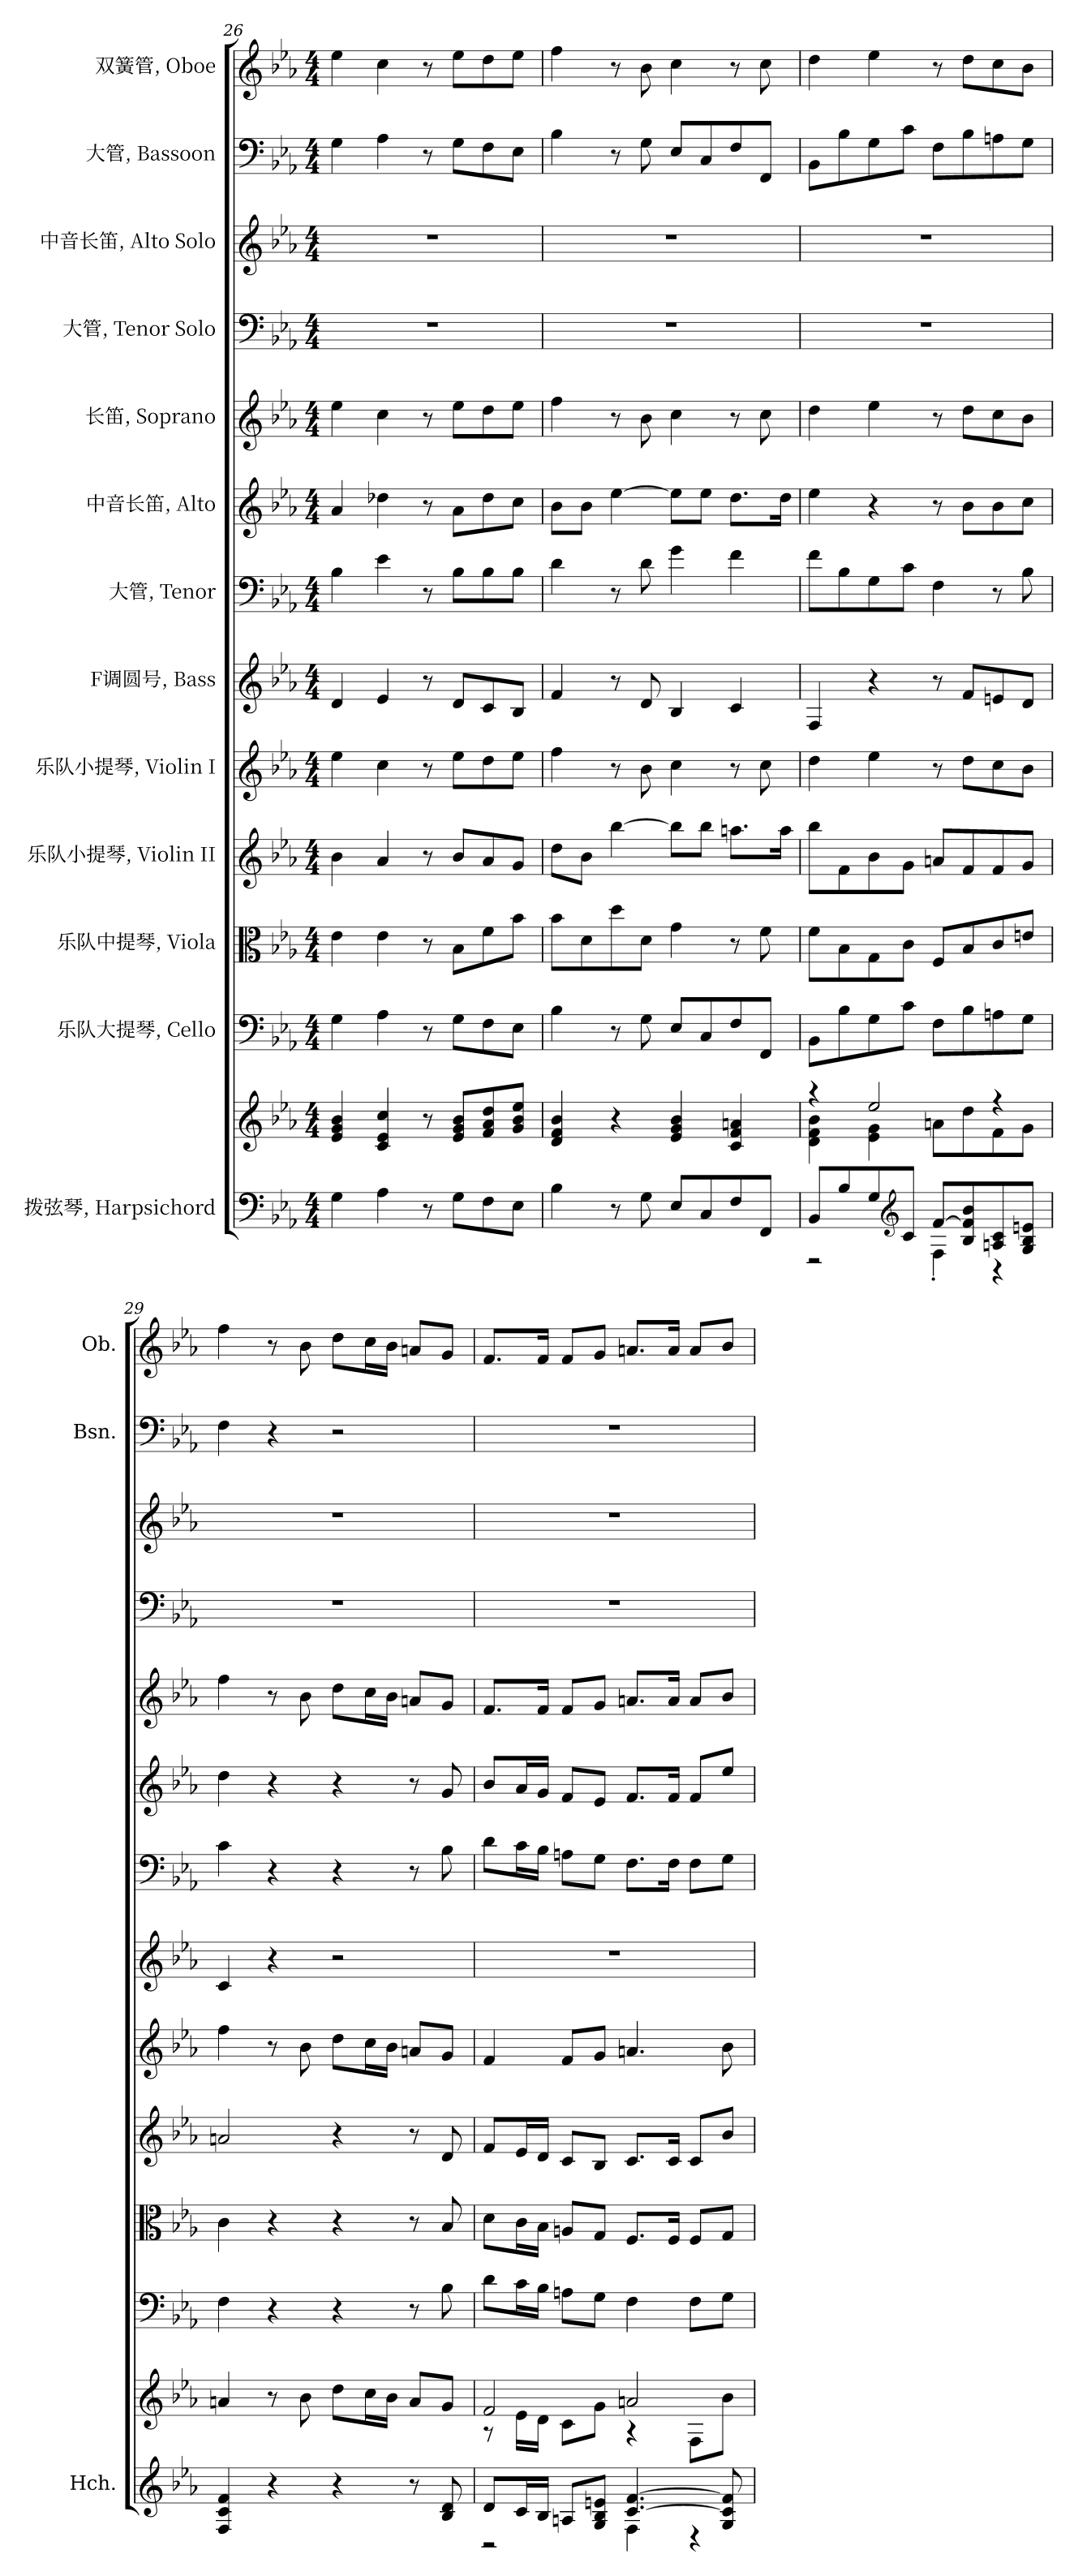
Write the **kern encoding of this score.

**kern	**kern	**kern	**kern	**kern	**kern	**kern	**kern	**kern	**kern	**kern	**kern	**kern	**kern
*part13	*part13	*part12	*part11	*part10	*part9	*part8	*part7	*part6	*part5	*part4	*part3	*part2	*part1
*staff14	*staff13	*staff12	*staff11	*staff10	*staff9	*staff8	*staff7	*staff6	*staff5	*staff4	*staff3	*staff2	*staff1
*I"拨弦琴, Harpsichord	*	*I"乐队大提琴, Cello	*I"乐队中提琴, Viola	*I"乐队小提琴, Violin II	*I"乐队小提琴, Violin I	*I"F调圆号, Bass	*I"大管, Tenor	*I"中音长笛, Alto	*I"长笛, Soprano	*I"大管, Tenor Solo	*I"中音长笛, Alto Solo	*I"大管, Bassoon	*I"双簧管, Oboe
*I'Hch.	*	*	*	*	*	*	*	*	*	*	*	*I'Bsn.	*I'Ob.
!!LO:PB:g=z
*clefF4	*clefG2	*clefF4	*clefC3	*clefG2	*clefG2	*clefG2	*clefF4	*clefG2	*clefG2	*clefF4	*clefG2	*clefF4	*clefG2
*	*	*	*	*	*	*ITrd4c7	*	*ITrd3c5	*	*	*ITrd3c5	*	*
*k[b-e-a-]	*k[b-e-a-]	*k[b-e-a-]	*k[b-e-a-]	*k[b-e-a-]	*k[b-e-a-]	*k[b-e-a-d-]	*k[b-e-a-]	*k[b-e-]	*k[b-e-a-]	*k[b-e-a-]	*k[b-e-]	*k[b-e-a-]	*k[b-e-a-]
*M4/4	*M4/4	*M4/4	*M4/4	*M4/4	*M4/4	*M4/4	*M4/4	*M4/4	*M4/4	*M4/4	*M4/4	*M4/4	*M4/4
=26	=26	=26	=26	=26	=26	=26	=26	=26	=26	=26	=26	=26	=26
4G\	4e-/ 4g/ 4b-/	4G\	4e-\	4b-\	4ee-\	4G/	4B-\	4e-/	4ee-\	1r	1r	4G\	4ee-\
4A-\	4c/ 4e-/ 4cc/	4A-\	4e-\	4a-/	4cc\	4A-/	4e-\	4a-X\	4cc\	.	.	4A-\	4cc\
8r	8r	8r	8r	8r	8r	8r	8r	8r	8r	.	.	8r	8r
8G\L	8e-/ 8g/ 8b-/L	8G\L	8B-\L	8b-/L	8ee-\L	8G/L	8B-\L	8e-\L	8ee-\L	.	.	8G\L	8ee-\L
8F\	8f/ 8a-/ 8dd/	8F\	8f\	8a-/	8dd\	8F/	8B-\	8a-\	8dd\	.	.	8F\	8dd\
8E-\J	8g/ 8b-/ 8ee-/J	8E-\J	8b-\J	8g/J	8ee-\J	8E-/J	8B-\J	8g\J	8ee-\J	.	.	8E-\J	8ee-\J
=27	=27	=27	=27	=27	=27	=27	=27	=27	=27	=27	=27	=27	=27
4B-\	4d/ 4f/ 4b-/	4B-\	8b-\L	8dd\L	4ff\	4B-/	4d\	8f\L	4ff\	1r	1r	4B-\	4ff\
.	.	.	8d\	8b-\J	.	.	.	8f\J	.	.	.	.	.
8r	4r	8r	8dd\	[4bb-\	8r	8r	8r	[4b-\	8r	.	.	8r	8r
8G\	.	8G\	8d\J	.	8b-\	8G/	8d\	.	8b-\	.	.	8G\	8b-\
8E-/L	4e-/ 4g/ 4b-/	8E-/L	4g\	8bb-\L]	4cc\	4E-/	4g\	8b-\L]	4cc\	.	.	8E-/L	4cc\
8C/	.	8C/	.	8bb-\J	.	.	.	8b-\J	.	.	.	8C/	.
8F/	4c/ 4f/ 4an/	8F/	8r	8.aan\L	8r	4F/	4f\	8.a\L	8r	.	.	8F/	8r
8FF/J	.	8FF/J	8f\	.	8cc\	.	.	.	8cc\	.	.	8FF/J	8cc\
.	.	.	.	16aa\Jk	.	.	.	16a\Jk	.	.	.	.	.
=28	=28	=28	=28	=28	=28	=28	=28	=28	=28	=28	=28	=28	=28
*^	*^	*	*	*	*	*	*	*	*	*	*	*	*
8BB-/L	2r	4r	4d\ 4f\ 4b-\	8BB-\L	8f\L	8bb-\L	4dd\	4BB-/	8f\L	4b-\	4dd\	1r	1r	8BB-\L	4dd\
8B-/	.	.	.	8B-\	8B-\	8f\	.	.	8B-\	.	.	.	.	8B-\	.
8G/	.	2ee-/	4e-\ 4g\	8G\	8G\	8b-\	4ee-\	4r	8G\	4r	4ee-\	.	.	8G\	4ee-\
*clefG2	*	*	*	*	*	*	*	*	*	*	*	*	*	*	*
8c/J	.	.	.	8c\J	8c\J	8g\J	.	.	8c\J	.	.	.	.	8c\J	.
[8f/L	4F'\	.	8an\L	8F\L	8F/L	8an/L	8r	8r	4F\	8r	8r	.	.	8F\L	8r
8B-/ 8f/] 8b-/	.	.	8dd\	8B-\	8B-/	8f/	8dd\L	8B-/L	.	8f\L	8dd\L	.	.	8B-\	8dd\L
8An/ 8c/	4r	4r	8f\	8An\	8c/	8f/	8cc\	8An/	8r	8f\	8cc\	.	.	8An\	8cc\
8G/ 8B-/ 8en/J	.	.	8g\J	8G\J	8en/J	8g/J	8b-\J	8G/J	8B-\	8g\J	8b-\J	.	.	8G\J	8b-\J
*v	*v	*	*	*	*	*	*	*	*	*	*	*	*	*	*
*	*v	*v	*	*	*	*	*	*	*	*	*	*	*	*
=29	=29	=29	=29	=29	=29	=29	=29	=29	=29	=29	=29	=29	=29
4F/ 4c/ 4f/	4an/	4F\	4c\	2an/	4ff\	4F/	4c\	4a\	4ff\	1r	1r	4F\	4ff\
4r	8r	4r	4r	.	8r	4r	4r	4r	8r	.	.	4r	8r
.	8b-\	.	.	.	8b-\	.	.	.	8b-\	.	.	.	8b-\
4r	8dd\L	4r	4r	4r	8dd\L	2r	4r	4r	8dd\L	.	.	2r	8dd\L
.	16cc\L	.	.	.	16cc\L	.	.	.	16cc\L	.	.	.	16cc\L
.	16b-\JJ	.	.	.	16b-\JJ	.	.	.	16b-\JJ	.	.	.	16b-\JJ
8r	8a/L	8r	8r	8r	8an/L	.	8r	8r	8an/L	.	.	.	8an/L
8B-/ 8d/	8g/J	8B-\	8B-/	8d/	8g/J	.	8B-\	8d/	8g/J	.	.	.	8g/J
!!LO:PB:g=z
=30	=30	=30	=30	=30	=30	=30	=30	=30	=30	=30	=30	=30	=30
*^	*^	*	*	*	*	*	*	*	*	*	*	*	*
8d/L	2r	2f/	8r	8d\L	8d\L	8f/L	4f/	1r	8d\L	8f/L	8.f/L	1r	1r	1r	8.f/L
16c/L	.	.	16e-\LL	16c\L	16c\L	16e-/L	.	.	16c\L	16e-/L	.	.	.	.	.
16B-/JJ	.	.	16d\JJ	16B-\JJ	16B-\JJ	16d/JJ	.	.	16B-\JJ	16d/JJ	16f/Jk	.	.	.	16f/Jk
8An/L	.	.	8c\L	8An\L	8An/L	8c/L	8f/L	.	8An\L	8c/L	8f/L	.	.	.	8f/L
8G/ 8B-/ 8en/J	.	.	8g\J	8G\J	8G/J	8B-/J	8g/J	.	8G\J	8B-/J	8g/J	.	.	.	8g/J
[4.c/ [4.f/	4F\	2an/	4r	4F\	8.F/L	8.c/L	4.an/	.	8.F\L	8.c/L	8.an/L	.	.	.	8.an/L
.	.	.	.	.	16F/Jk	16c/Jk	.	.	16F\Jk	16c/Jk	16a/Jk	.	.	.	16a/Jk
.	4r	.	8F\L	8F\L	8F/L	8c/L	.	.	8F\L	8c/L	8a/L	.	.	.	8a/L
8G/ 8c/] 8f/]	.	.	8b-\J	8G\J	8G/J	8b-/J	8b-\	.	8G\J	8b-/J	8b-/J	.	.	.	8b-/J
*v	*v	*	*	*	*	*	*	*	*	*	*	*	*	*	*
*	*v	*v	*	*	*	*	*	*	*	*	*	*	*	*
=	=	=	=	=	=	=	=	=	=	=	=	=	=
*-	*-	*-	*-	*-	*-	*-	*-	*-	*-	*-	*-	*-	*-
